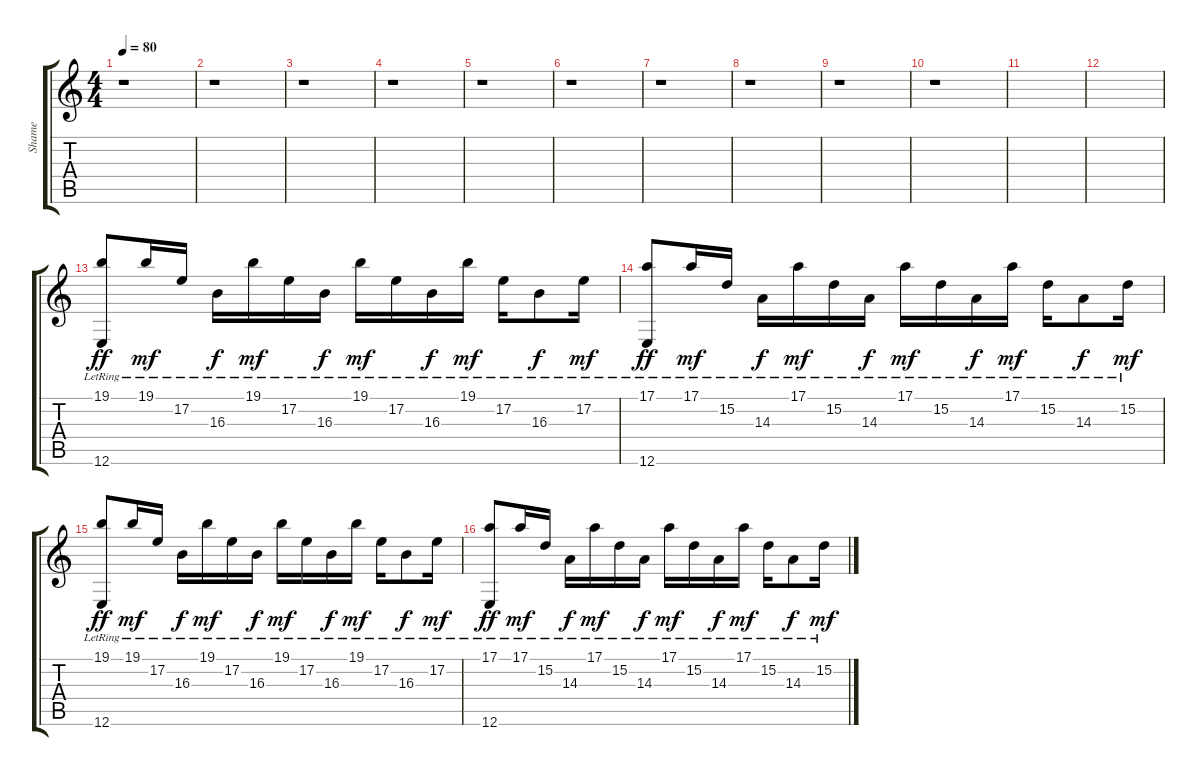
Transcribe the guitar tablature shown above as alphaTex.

\track ("Shame" "Shame") {instrument acousticgrandpiano}
\staff {score tabs}
\tuning (E4 B3 G3 D3 A2 E2) {hide}
\ts (4 4)
\tempo 80
\clef g2
\ks c
r.1{dy ff instrument acousticgrandpiano} |
r.1 |
r.1 |
r.1 |
r.1 |
r.1 |
r.1 |
r.1 |
r.1 |
r.1 |
|
|
(19.1 12.6{lr}).8 19.1{lr}.16{dy mf} 17.2{lr}.16 16.3{lr}.16{dy f} 19.1{lr}.16{dy mf} 17.2{lr}.16 16.3{lr}.16{dy f} 19.1{lr}.16{dy mf} 17.2{lr}.16 16.3{lr}.16{dy f} 19.1{lr}.16{dy mf} 17.2{lr}.16 16.3{lr}.8{dy f} 17.2{lr}.16{dy mf} |
(17.1 12.6{lr}).8{dy ff} 17.1{lr}.16{dy mf} 15.2{lr}.16 14.3{lr}.16{dy f} 17.1{lr}.16{dy mf} 15.2{lr}.16 14.3{lr}.16{dy f} 17.1{lr}.16{dy mf} 15.2{lr}.16 14.3{lr}.16{dy f} 17.1{lr}.16{dy mf} 15.2{lr}.16 14.3{lr}.8{dy f} 15.2{lr}.16{dy mf} |
(19.1 12.6{lr}).8{dy ff} 19.1{lr}.16{dy mf} 17.2{lr}.16 16.3{lr}.16{dy f} 19.1{lr}.16{dy mf} 17.2{lr}.16 16.3{lr}.16{dy f} 19.1{lr}.16{dy mf} 17.2{lr}.16 16.3{lr}.16{dy f} 19.1{lr}.16{dy mf} 17.2{lr}.16 16.3{lr}.8{dy f} 17.2{lr}.16{dy mf} |
(17.1 12.6{lr}).8{dy ff} 17.1{lr}.16{dy mf} 15.2{lr}.16 14.3{lr}.16{dy f} 17.1{lr}.16{dy mf} 15.2{lr}.16 14.3{lr}.16{dy f} 17.1{lr}.16{dy mf} 15.2{lr}.16 14.3{lr}.16{dy f} 17.1{lr}.16{dy mf} 15.2{lr}.16 14.3{lr}.8{dy f} 15.2{lr}.16{dy mf}
